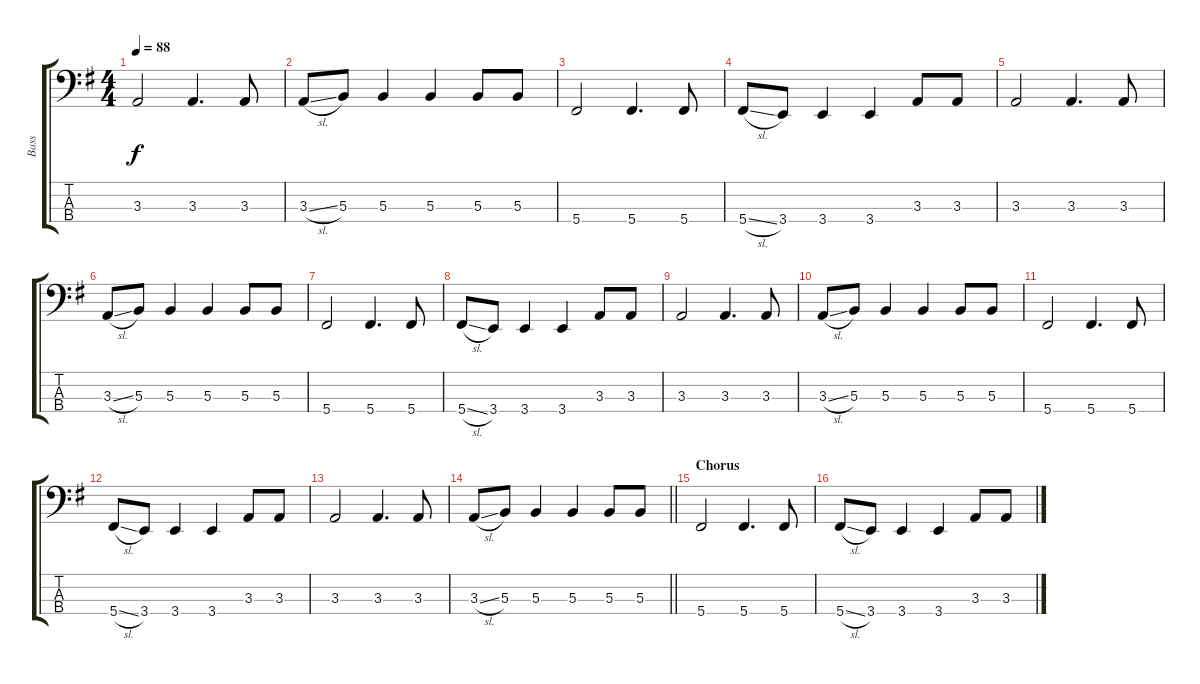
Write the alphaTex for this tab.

\track ("Bass" "Bass") {instrument electricbassfinger}
\staff {score tabs}
\tuning (E2 B1 Gb1 Db1) {hide}
\ts (4 4)
\tempo 88
\clef f4
\ks g
3.3.2{dy f} 3.3.4{d} 3.3.8 |
3.3{sl}.8 5.3.8 5.3.4 5.3.4 5.3.8 5.3.8 |
5.4.2 5.4.4{d} 5.4.8 |
5.4{sl}.8 3.4.8 3.4.4 3.4.4 3.3.8 3.3.8 |
3.3.2 3.3.4{d} 3.3.8 |
3.3{sl}.8 5.3.8 5.3.4 5.3.4 5.3.8 5.3.8 |
5.4.2 5.4.4{d} 5.4.8 |
5.4{sl}.8 3.4.8 3.4.4 3.4.4 3.3.8 3.3.8 |
3.3.2 3.3.4{d} 3.3.8 |
3.3{sl}.8 5.3.8 5.3.4 5.3.4 5.3.8 5.3.8 |
5.4.2 5.4.4{d} 5.4.8 |
5.4{sl}.8 3.4.8 3.4.4 3.4.4 3.3.8 3.3.8 |
3.3.2 3.3.4{d} 3.3.8 |
\barLineRight lightlight
3.3{sl}.8 5.3.8 5.3.4 5.3.4 5.3.8 5.3.8 |
\section ("" "Chorus")
5.4.2 5.4.4{d} 5.4.8 |
5.4{sl}.8 3.4.8 3.4.4 3.4.4 3.3.8 3.3.8
